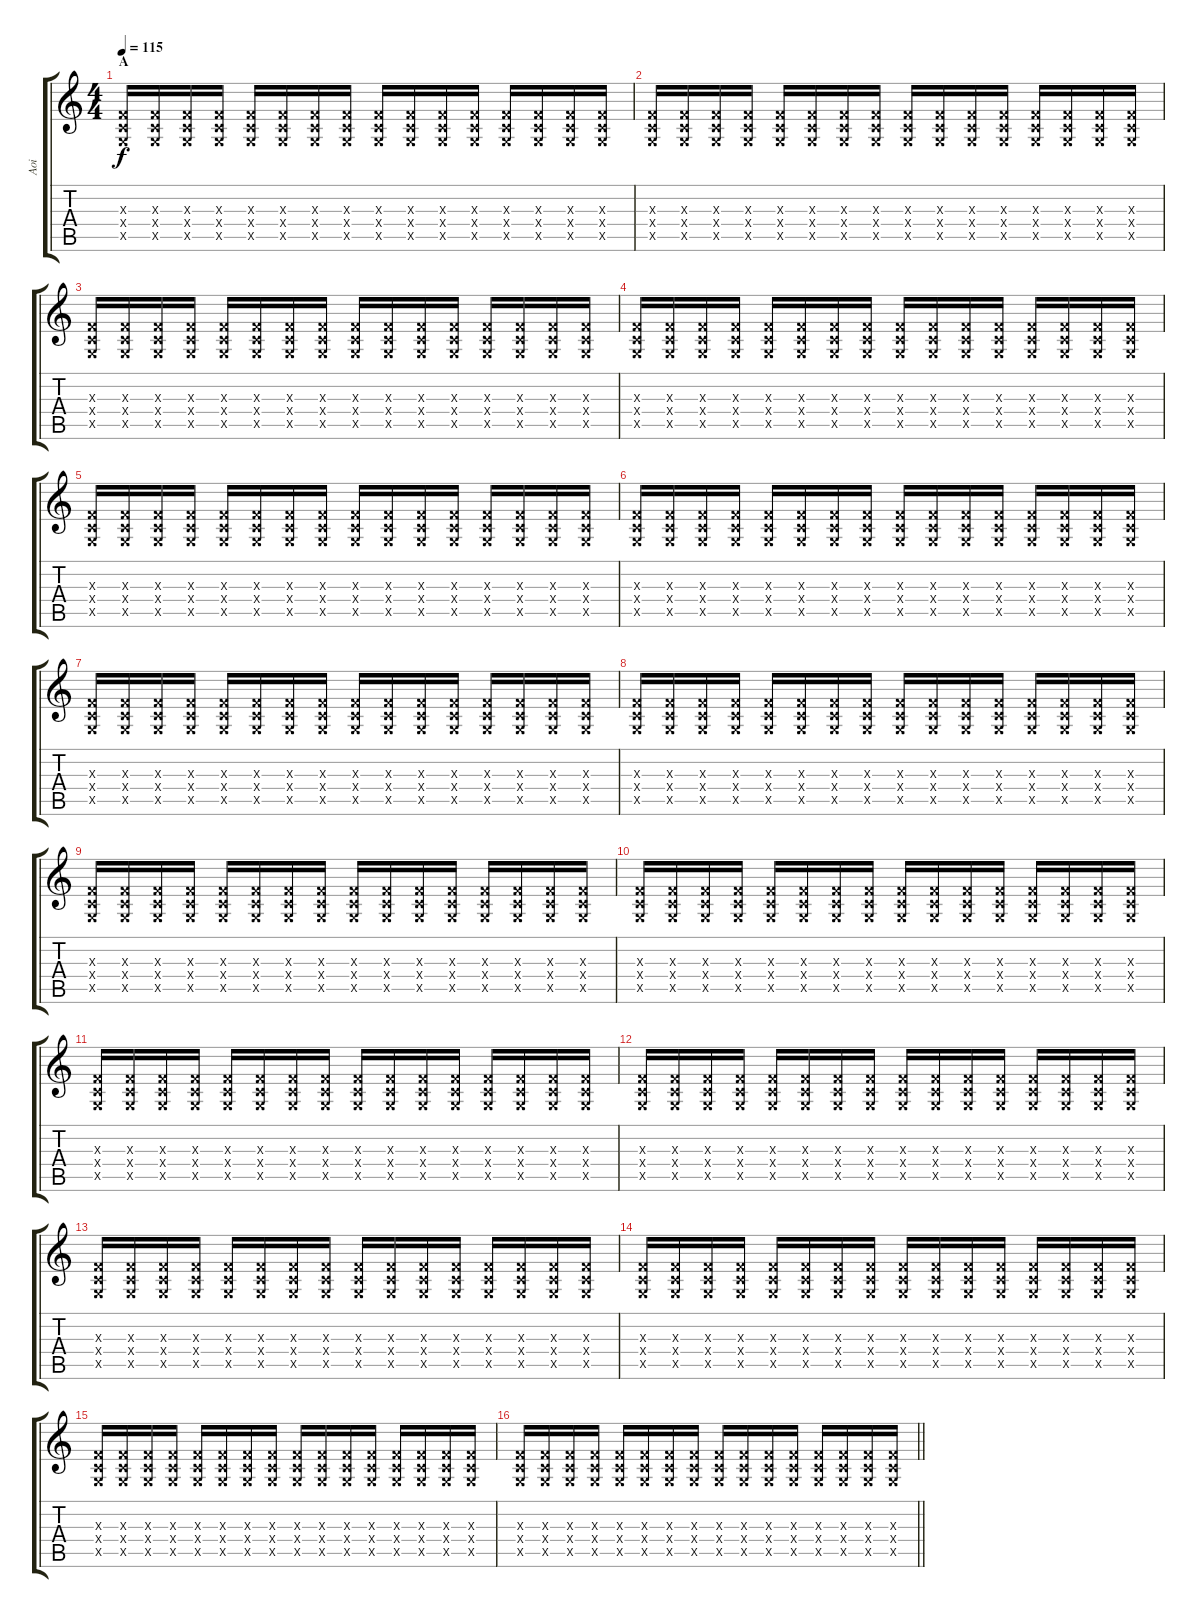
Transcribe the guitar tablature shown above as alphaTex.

\track ("Aoi" "Aoi") {instrument distortionguitar}
\staff {score tabs}
\tuning (D4 A3 F3 C3 G2 D2) {hide}
\ts (4 4)
\section ("" "A")
\tempo 115
\clef g2
\ks c
(0.3{x} 0.4{x} 0.5{x}).16{dy f volume 9} (0.3{x} 0.4{x} 0.5{x}).16 (0.3{x} 0.4{x} 0.5{x}).16 (0.3{x} 0.4{x} 0.5{x}).16 (0.3{x} 0.4{x} 0.5{x}).16 (0.3{x} 0.4{x} 0.5{x}).16 (0.3{x} 0.4{x} 0.5{x}).16 (0.3{x} 0.4{x} 0.5{x}).16 (0.3{x} 0.4{x} 0.5{x}).16 (0.3{x} 0.4{x} 0.5{x}).16 (0.3{x} 0.4{x} 0.5{x}).16 (0.3{x} 0.4{x} 0.5{x}).16 (0.3{x} 0.4{x} 0.5{x}).16 (0.3{x} 0.4{x} 0.5{x}).16 (0.3{x} 0.4{x} 0.5{x}).16 (0.3{x} 0.4{x} 0.5{x}).16 |
(0.3{x} 0.4{x} 0.5{x}).16 (0.3{x} 0.4{x} 0.5{x}).16 (0.3{x} 0.4{x} 0.5{x}).16 (0.3{x} 0.4{x} 0.5{x}).16 (0.3{x} 0.4{x} 0.5{x}).16 (0.3{x} 0.4{x} 0.5{x}).16 (0.3{x} 0.4{x} 0.5{x}).16 (0.3{x} 0.4{x} 0.5{x}).16 (0.3{x} 0.4{x} 0.5{x}).16 (0.3{x} 0.4{x} 0.5{x}).16 (0.3{x} 0.4{x} 0.5{x}).16 (0.3{x} 0.4{x} 0.5{x}).16 (0.3{x} 0.4{x} 0.5{x}).16 (0.3{x} 0.4{x} 0.5{x}).16 (0.3{x} 0.4{x} 0.5{x}).16 (0.3{x} 0.4{x} 0.5{x}).16 |
(0.3{x} 0.4{x} 0.5{x}).16 (0.3{x} 0.4{x} 0.5{x}).16 (0.3{x} 0.4{x} 0.5{x}).16 (0.3{x} 0.4{x} 0.5{x}).16 (0.3{x} 0.4{x} 0.5{x}).16 (0.3{x} 0.4{x} 0.5{x}).16 (0.3{x} 0.4{x} 0.5{x}).16 (0.3{x} 0.4{x} 0.5{x}).16 (0.3{x} 0.4{x} 0.5{x}).16 (0.3{x} 0.4{x} 0.5{x}).16 (0.3{x} 0.4{x} 0.5{x}).16 (0.3{x} 0.4{x} 0.5{x}).16 (0.3{x} 0.4{x} 0.5{x}).16 (0.3{x} 0.4{x} 0.5{x}).16 (0.3{x} 0.4{x} 0.5{x}).16 (0.3{x} 0.4{x} 0.5{x}).16 |
(0.3{x} 0.4{x} 0.5{x}).16 (0.3{x} 0.4{x} 0.5{x}).16 (0.3{x} 0.4{x} 0.5{x}).16 (0.3{x} 0.4{x} 0.5{x}).16 (0.3{x} 0.4{x} 0.5{x}).16 (0.3{x} 0.4{x} 0.5{x}).16 (0.3{x} 0.4{x} 0.5{x}).16 (0.3{x} 0.4{x} 0.5{x}).16 (0.3{x} 0.4{x} 0.5{x}).16 (0.3{x} 0.4{x} 0.5{x}).16 (0.3{x} 0.4{x} 0.5{x}).16 (0.3{x} 0.4{x} 0.5{x}).16 (0.3{x} 0.4{x} 0.5{x}).16 (0.3{x} 0.4{x} 0.5{x}).16 (0.3{x} 0.4{x} 0.5{x}).16 (0.3{x} 0.4{x} 0.5{x}).16 |
(0.3{x} 0.4{x} 0.5{x}).16 (0.3{x} 0.4{x} 0.5{x}).16 (0.3{x} 0.4{x} 0.5{x}).16 (0.3{x} 0.4{x} 0.5{x}).16 (0.3{x} 0.4{x} 0.5{x}).16 (0.3{x} 0.4{x} 0.5{x}).16 (0.3{x} 0.4{x} 0.5{x}).16 (0.3{x} 0.4{x} 0.5{x}).16 (0.3{x} 0.4{x} 0.5{x}).16 (0.3{x} 0.4{x} 0.5{x}).16 (0.3{x} 0.4{x} 0.5{x}).16 (0.3{x} 0.4{x} 0.5{x}).16 (0.3{x} 0.4{x} 0.5{x}).16 (0.3{x} 0.4{x} 0.5{x}).16 (0.3{x} 0.4{x} 0.5{x}).16 (0.3{x} 0.4{x} 0.5{x}).16 |
(0.3{x} 0.4{x} 0.5{x}).16 (0.3{x} 0.4{x} 0.5{x}).16 (0.3{x} 0.4{x} 0.5{x}).16 (0.3{x} 0.4{x} 0.5{x}).16 (0.3{x} 0.4{x} 0.5{x}).16 (0.3{x} 0.4{x} 0.5{x}).16 (0.3{x} 0.4{x} 0.5{x}).16 (0.3{x} 0.4{x} 0.5{x}).16 (0.3{x} 0.4{x} 0.5{x}).16 (0.3{x} 0.4{x} 0.5{x}).16 (0.3{x} 0.4{x} 0.5{x}).16 (0.3{x} 0.4{x} 0.5{x}).16 (0.3{x} 0.4{x} 0.5{x}).16 (0.3{x} 0.4{x} 0.5{x}).16 (0.3{x} 0.4{x} 0.5{x}).16 (0.3{x} 0.4{x} 0.5{x}).16 |
(0.3{x} 0.4{x} 0.5{x}).16 (0.3{x} 0.4{x} 0.5{x}).16 (0.3{x} 0.4{x} 0.5{x}).16 (0.3{x} 0.4{x} 0.5{x}).16 (0.3{x} 0.4{x} 0.5{x}).16 (0.3{x} 0.4{x} 0.5{x}).16 (0.3{x} 0.4{x} 0.5{x}).16 (0.3{x} 0.4{x} 0.5{x}).16 (0.3{x} 0.4{x} 0.5{x}).16 (0.3{x} 0.4{x} 0.5{x}).16 (0.3{x} 0.4{x} 0.5{x}).16 (0.3{x} 0.4{x} 0.5{x}).16 (0.3{x} 0.4{x} 0.5{x}).16 (0.3{x} 0.4{x} 0.5{x}).16 (0.3{x} 0.4{x} 0.5{x}).16 (0.3{x} 0.4{x} 0.5{x}).16 |
(0.3{x} 0.4{x} 0.5{x}).16 (0.3{x} 0.4{x} 0.5{x}).16 (0.3{x} 0.4{x} 0.5{x}).16 (0.3{x} 0.4{x} 0.5{x}).16 (0.3{x} 0.4{x} 0.5{x}).16 (0.3{x} 0.4{x} 0.5{x}).16 (0.3{x} 0.4{x} 0.5{x}).16 (0.3{x} 0.4{x} 0.5{x}).16 (0.3{x} 0.4{x} 0.5{x}).16 (0.3{x} 0.4{x} 0.5{x}).16 (0.3{x} 0.4{x} 0.5{x}).16 (0.3{x} 0.4{x} 0.5{x}).16 (0.3{x} 0.4{x} 0.5{x}).16 (0.3{x} 0.4{x} 0.5{x}).16 (0.3{x} 0.4{x} 0.5{x}).16 (0.3{x} 0.4{x} 0.5{x}).16 |
(0.3{x} 0.4{x} 0.5{x}).16 (0.3{x} 0.4{x} 0.5{x}).16 (0.3{x} 0.4{x} 0.5{x}).16 (0.3{x} 0.4{x} 0.5{x}).16 (0.3{x} 0.4{x} 0.5{x}).16 (0.3{x} 0.4{x} 0.5{x}).16 (0.3{x} 0.4{x} 0.5{x}).16 (0.3{x} 0.4{x} 0.5{x}).16 (0.3{x} 0.4{x} 0.5{x}).16 (0.3{x} 0.4{x} 0.5{x}).16 (0.3{x} 0.4{x} 0.5{x}).16 (0.3{x} 0.4{x} 0.5{x}).16 (0.3{x} 0.4{x} 0.5{x}).16 (0.3{x} 0.4{x} 0.5{x}).16 (0.3{x} 0.4{x} 0.5{x}).16 (0.3{x} 0.4{x} 0.5{x}).16 |
(0.3{x} 0.4{x} 0.5{x}).16 (0.3{x} 0.4{x} 0.5{x}).16 (0.3{x} 0.4{x} 0.5{x}).16 (0.3{x} 0.4{x} 0.5{x}).16 (0.3{x} 0.4{x} 0.5{x}).16 (0.3{x} 0.4{x} 0.5{x}).16 (0.3{x} 0.4{x} 0.5{x}).16 (0.3{x} 0.4{x} 0.5{x}).16 (0.3{x} 0.4{x} 0.5{x}).16 (0.3{x} 0.4{x} 0.5{x}).16 (0.3{x} 0.4{x} 0.5{x}).16 (0.3{x} 0.4{x} 0.5{x}).16 (0.3{x} 0.4{x} 0.5{x}).16 (0.3{x} 0.4{x} 0.5{x}).16 (0.3{x} 0.4{x} 0.5{x}).16 (0.3{x} 0.4{x} 0.5{x}).16 |
(0.3{x} 0.4{x} 0.5{x}).16 (0.3{x} 0.4{x} 0.5{x}).16 (0.3{x} 0.4{x} 0.5{x}).16 (0.3{x} 0.4{x} 0.5{x}).16 (0.3{x} 0.4{x} 0.5{x}).16 (0.3{x} 0.4{x} 0.5{x}).16 (0.3{x} 0.4{x} 0.5{x}).16 (0.3{x} 0.4{x} 0.5{x}).16 (0.3{x} 0.4{x} 0.5{x}).16 (0.3{x} 0.4{x} 0.5{x}).16 (0.3{x} 0.4{x} 0.5{x}).16 (0.3{x} 0.4{x} 0.5{x}).16 (0.3{x} 0.4{x} 0.5{x}).16 (0.3{x} 0.4{x} 0.5{x}).16 (0.3{x} 0.4{x} 0.5{x}).16 (0.3{x} 0.4{x} 0.5{x}).16 |
(0.3{x} 0.4{x} 0.5{x}).16 (0.3{x} 0.4{x} 0.5{x}).16 (0.3{x} 0.4{x} 0.5{x}).16 (0.3{x} 0.4{x} 0.5{x}).16 (0.3{x} 0.4{x} 0.5{x}).16 (0.3{x} 0.4{x} 0.5{x}).16 (0.3{x} 0.4{x} 0.5{x}).16 (0.3{x} 0.4{x} 0.5{x}).16 (0.3{x} 0.4{x} 0.5{x}).16 (0.3{x} 0.4{x} 0.5{x}).16 (0.3{x} 0.4{x} 0.5{x}).16 (0.3{x} 0.4{x} 0.5{x}).16 (0.3{x} 0.4{x} 0.5{x}).16 (0.3{x} 0.4{x} 0.5{x}).16 (0.3{x} 0.4{x} 0.5{x}).16 (0.3{x} 0.4{x} 0.5{x}).16 |
(0.3{x} 0.4{x} 0.5{x}).16 (0.3{x} 0.4{x} 0.5{x}).16 (0.3{x} 0.4{x} 0.5{x}).16 (0.3{x} 0.4{x} 0.5{x}).16 (0.3{x} 0.4{x} 0.5{x}).16 (0.3{x} 0.4{x} 0.5{x}).16 (0.3{x} 0.4{x} 0.5{x}).16 (0.3{x} 0.4{x} 0.5{x}).16 (0.3{x} 0.4{x} 0.5{x}).16 (0.3{x} 0.4{x} 0.5{x}).16 (0.3{x} 0.4{x} 0.5{x}).16 (0.3{x} 0.4{x} 0.5{x}).16 (0.3{x} 0.4{x} 0.5{x}).16 (0.3{x} 0.4{x} 0.5{x}).16 (0.3{x} 0.4{x} 0.5{x}).16 (0.3{x} 0.4{x} 0.5{x}).16 |
(0.3{x} 0.4{x} 0.5{x}).16 (0.3{x} 0.4{x} 0.5{x}).16 (0.3{x} 0.4{x} 0.5{x}).16 (0.3{x} 0.4{x} 0.5{x}).16 (0.3{x} 0.4{x} 0.5{x}).16 (0.3{x} 0.4{x} 0.5{x}).16 (0.3{x} 0.4{x} 0.5{x}).16 (0.3{x} 0.4{x} 0.5{x}).16 (0.3{x} 0.4{x} 0.5{x}).16 (0.3{x} 0.4{x} 0.5{x}).16 (0.3{x} 0.4{x} 0.5{x}).16 (0.3{x} 0.4{x} 0.5{x}).16 (0.3{x} 0.4{x} 0.5{x}).16 (0.3{x} 0.4{x} 0.5{x}).16 (0.3{x} 0.4{x} 0.5{x}).16 (0.3{x} 0.4{x} 0.5{x}).16 |
(0.3{x} 0.4{x} 0.5{x}).16 (0.3{x} 0.4{x} 0.5{x}).16 (0.3{x} 0.4{x} 0.5{x}).16 (0.3{x} 0.4{x} 0.5{x}).16 (0.3{x} 0.4{x} 0.5{x}).16 (0.3{x} 0.4{x} 0.5{x}).16 (0.3{x} 0.4{x} 0.5{x}).16 (0.3{x} 0.4{x} 0.5{x}).16 (0.3{x} 0.4{x} 0.5{x}).16 (0.3{x} 0.4{x} 0.5{x}).16 (0.3{x} 0.4{x} 0.5{x}).16 (0.3{x} 0.4{x} 0.5{x}).16 (0.3{x} 0.4{x} 0.5{x}).16 (0.3{x} 0.4{x} 0.5{x}).16 (0.3{x} 0.4{x} 0.5{x}).16 (0.3{x} 0.4{x} 0.5{x}).16 |
\barLineRight lightlight
(0.3{x} 0.4{x} 0.5{x}).16 (0.3{x} 0.4{x} 0.5{x}).16 (0.3{x} 0.4{x} 0.5{x}).16 (0.3{x} 0.4{x} 0.5{x}).16 (0.3{x} 0.4{x} 0.5{x}).16 (0.3{x} 0.4{x} 0.5{x}).16 (0.3{x} 0.4{x} 0.5{x}).16 (0.3{x} 0.4{x} 0.5{x}).16 (0.3{x} 0.4{x} 0.5{x}).16 (0.3{x} 0.4{x} 0.5{x}).16 (0.3{x} 0.4{x} 0.5{x}).16 (0.3{x} 0.4{x} 0.5{x}).16 (0.3{x} 0.4{x} 0.5{x}).16 (0.3{x} 0.4{x} 0.5{x}).16 (0.3{x} 0.4{x} 0.5{x}).16 (0.3{x} 0.4{x} 0.5{x}).16
